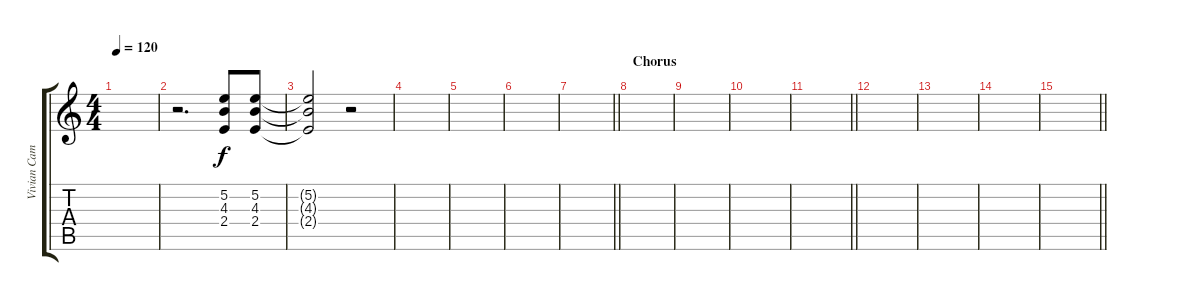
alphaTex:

\track ("Vivian Campell (clean)" "Vivian Cam") {instrument electricguitarclean}
\staff {score tabs}
\tuning (E4 B3 G3 D3 A2 E2) {hide}
\ts (4 4)
\tempo 120
\clef g2
\ks c
|
r.2{d} (5.2 4.3 2.4).8 (5.2 4.3 2.4).8 |
(5.2{t} 4.3{t} 2.4{t}).2 r.2 |
|
|
|
\barLineRight lightlight
|
\section ("" "Chorus")
|
|
|
\barLineRight lightlight
|
|
|
|
\barLineRight lightlight
